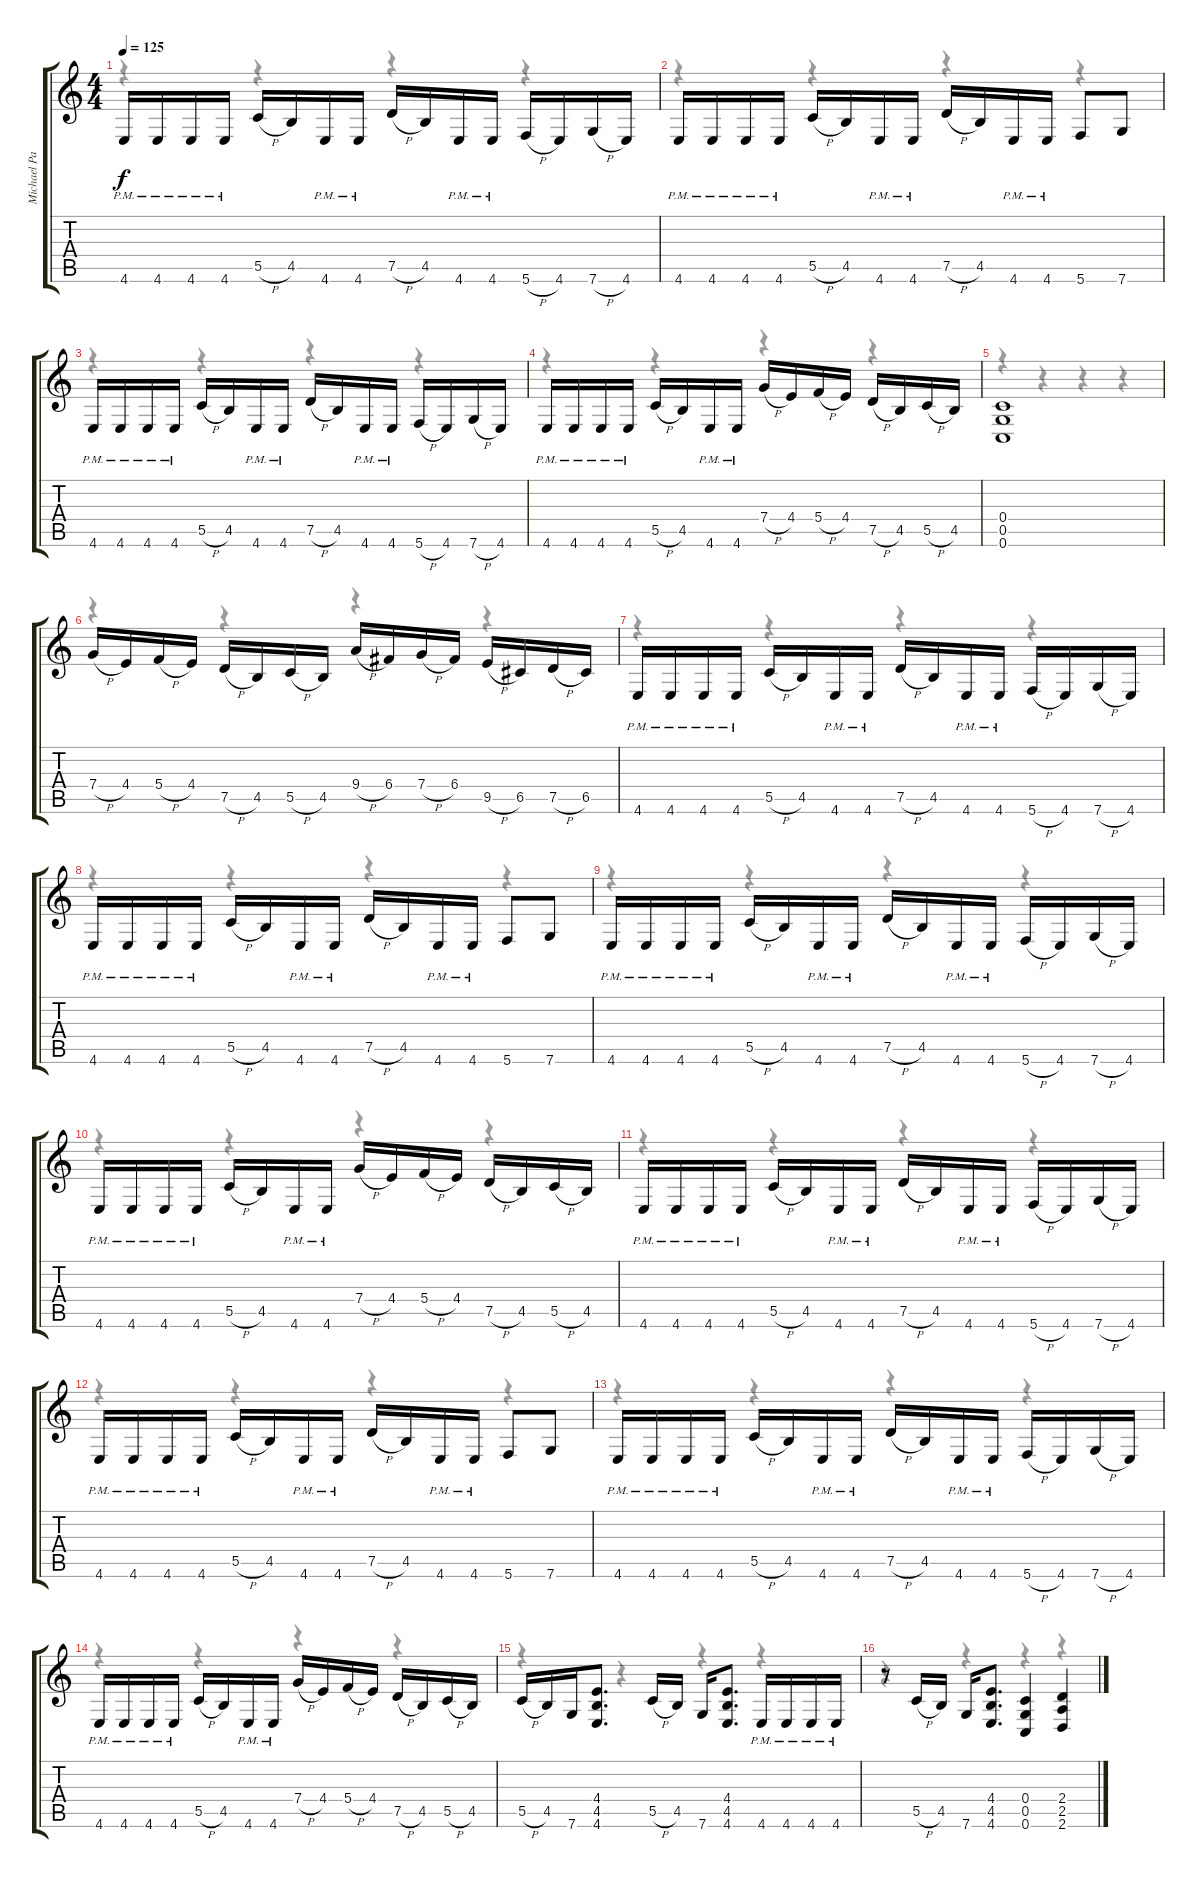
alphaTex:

\track ("Michael Padge" "Michael Pa") {instrument distortionguitar}
\staff {score tabs}
\tuning (D4 A3 F3 C3 G2 C2) {hide}
\voice
\ts (4 4)
\tempo 125
\clef g2
\ks c
4.6{pm}.16{dy f} 4.6{pm}.16 4.6{pm}.16 4.6{pm}.16 5.5{h}.16 4.5.16 4.6{pm}.16 4.6{pm}.16 7.5{h}.16 4.5.16 4.6{pm}.16 4.6{pm}.16 5.6{h}.16 4.6.16 7.6{h}.16 4.6.16 |
4.6{pm}.16 4.6{pm}.16 4.6{pm}.16 4.6{pm}.16 5.5{h}.16 4.5.16 4.6{pm}.16 4.6{pm}.16 7.5{h}.16 4.5.16 4.6{pm}.16 4.6{pm}.16 5.6.8 7.6.8 |
4.6{pm}.16 4.6{pm}.16 4.6{pm}.16 4.6{pm}.16 5.5{h}.16 4.5.16 4.6{pm}.16 4.6{pm}.16 7.5{h}.16 4.5.16 4.6{pm}.16 4.6{pm}.16 5.6{h}.16 4.6.16 7.6{h}.16 4.6.16 |
4.6{pm}.16 4.6{pm}.16 4.6{pm}.16 4.6{pm}.16 5.5{h}.16 4.5.16 4.6{pm}.16 4.6{pm}.16 7.4{h}.16 4.4.16 5.4{h}.16 4.4.16 7.5{h}.16 4.5.16 5.5{h}.16 4.5.16 |
(0.4 0.5 0.6).1 |
7.4{h}.16 4.4.16 5.4{h}.16 4.4.16 7.5{h}.16 4.5.16 5.5{h}.16 4.5.16 9.4{h}.16 6.4.16 7.4{h}.16 6.4.16 9.5{h}.16 6.5.16 7.5{h}.16 6.5.16 |
4.6{pm}.16 4.6{pm}.16 4.6{pm}.16 4.6{pm}.16 5.5{h}.16 4.5.16 4.6{pm}.16 4.6{pm}.16 7.5{h}.16 4.5.16 4.6{pm}.16 4.6{pm}.16 5.6{h}.16 4.6.16 7.6{h}.16 4.6.16 |
4.6{pm}.16 4.6{pm}.16 4.6{pm}.16 4.6{pm}.16 5.5{h}.16 4.5.16 4.6{pm}.16 4.6{pm}.16 7.5{h}.16 4.5.16 4.6{pm}.16 4.6{pm}.16 5.6.8 7.6.8 |
4.6{pm}.16 4.6{pm}.16 4.6{pm}.16 4.6{pm}.16 5.5{h}.16 4.5.16 4.6{pm}.16 4.6{pm}.16 7.5{h}.16 4.5.16 4.6{pm}.16 4.6{pm}.16 5.6{h}.16 4.6.16 7.6{h}.16 4.6.16 |
4.6{pm}.16 4.6{pm}.16 4.6{pm}.16 4.6{pm}.16 5.5{h}.16 4.5.16 4.6{pm}.16 4.6{pm}.16 7.4{h}.16 4.4.16 5.4{h}.16 4.4.16 7.5{h}.16 4.5.16 5.5{h}.16 4.5.16 |
4.6{pm}.16 4.6{pm}.16 4.6{pm}.16 4.6{pm}.16 5.5{h}.16 4.5.16 4.6{pm}.16 4.6{pm}.16 7.5{h}.16 4.5.16 4.6{pm}.16 4.6{pm}.16 5.6{h}.16 4.6.16 7.6{h}.16 4.6.16 |
4.6{pm}.16 4.6{pm}.16 4.6{pm}.16 4.6{pm}.16 5.5{h}.16 4.5.16 4.6{pm}.16 4.6{pm}.16 7.5{h}.16 4.5.16 4.6{pm}.16 4.6{pm}.16 5.6.8 7.6.8 |
4.6{pm}.16 4.6{pm}.16 4.6{pm}.16 4.6{pm}.16 5.5{h}.16 4.5.16 4.6{pm}.16 4.6{pm}.16 7.5{h}.16 4.5.16 4.6{pm}.16 4.6{pm}.16 5.6{h}.16 4.6.16 7.6{h}.16 4.6.16 |
4.6{pm}.16 4.6{pm}.16 4.6{pm}.16 4.6{pm}.16 5.5{h}.16 4.5.16 4.6{pm}.16 4.6{pm}.16 7.4{h}.16 4.4.16 5.4{h}.16 4.4.16 7.5{h}.16 4.5.16 5.5{h}.16 4.5.16 |
5.5{h}.16 4.5.16 7.6.16 (4.4 4.5 4.6).8{d} 5.5{h}.16 4.5.16 7.6.16 (4.4 4.5 4.6).8{d} 4.6{pm}.16 4.6{pm}.16 4.6{pm}.16 4.6{pm}.16 |
r.8 5.5{h}.16 4.5.16 7.6.16 (4.4 4.5 4.6).8{d} (0.4 0.5 0.6).4 (2.4 2.5 2.6).4
\voice
\clef g2
\ottava regular
\simile none
\ks c
r.4{dy f} r.4 r.4 r.4 |
r.4 r.4 r.4 r.4 |
r.4 r.4 r.4 r.4 |
r.4 r.4 r.4 r.4 |
r.4 r.4 r.4 r.4 |
r.4 r.4 r.4 r.4 |
r.4 r.4 r.4 r.4 |
r.4 r.4 r.4 r.4 |
r.4 r.4 r.4 r.4 |
r.4 r.4 r.4 r.4 |
r.4 r.4 r.4 r.4 |
r.4 r.4 r.4 r.4 |
r.4 r.4 r.4 r.4 |
r.4 r.4 r.4 r.4 |
r.4 r.4 r.4 r.4 |
r.4 r.4 r.4 r.4
